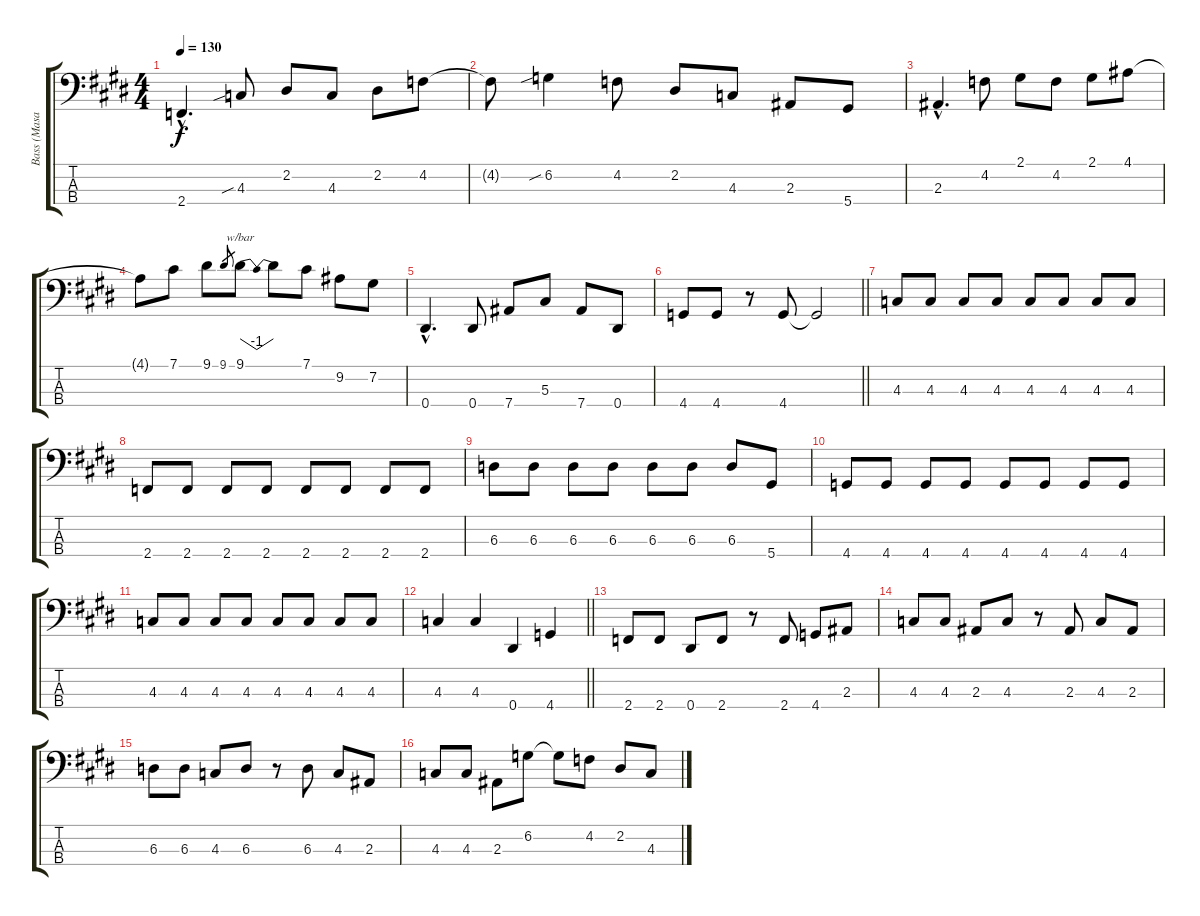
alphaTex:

\track ("Bass (Masaki)" "Bass (Masa") {instrument electricbassfinger}
\staff {score tabs}
\tuning (Gb2 Db2 Ab1 Eb1) {hide}
\ts (4 4)
\tempo 130
\clef f4
\ks e
2.4{hac}.4{d dy f} 4.3{sib}.8 2.2.8 4.3.8 2.2.8 4.2.8 |
4.2{t}.8 6.2{sib}.4 4.2.8 2.2.8 4.3.8 2.3.8 5.4.8 |
2.3{hac}.4{d} 4.2.8 2.1.8 4.2.8 2.1.8 4.1.8 |
4.1{t}.8 7.1.8 9.1.8 9.1.8{gr} 9.1.8{tbe (dip default 0 0 30 -4 60 0)} 9.1{t}.8 7.1.8 9.2.8 7.2.8 |
0.4{hac}.4{d} 0.4.8 7.4.8 5.3.8 7.4.8 0.4.8 |
\barLineRight lightlight
4.4.8 4.4.8 r.8 4.4.8 4.4{t}.2 |
4.3.8 4.3.8 4.3.8 4.3.8 4.3.8 4.3.8 4.3.8 4.3.8 |
2.4.8 2.4.8 2.4.8 2.4.8 2.4.8 2.4.8 2.4.8 2.4.8 |
6.3.8 6.3.8 6.3.8 6.3.8 6.3.8 6.3.8 6.3.8 5.4.8 |
4.4.8 4.4.8 4.4.8 4.4.8 4.4.8 4.4.8 4.4.8 4.4.8 |
4.3.8 4.3.8 4.3.8 4.3.8 4.3.8 4.3.8 4.3.8 4.3.8 |
\barLineRight lightlight
4.3.4 4.3.4 0.4.4 4.4.4 |
2.4.8 2.4.8 0.4.8 2.4.8 r.8 2.4.8 4.4.8 2.3.8 |
4.3.8 4.3.8 2.3.8 4.3.8 r.8 2.3.8 4.3.8 2.3.8 |
6.3.8 6.3.8 4.3.8 6.3.8 r.8 6.3.8 4.3.8 2.3.8 |
4.3.8 4.3.8 2.3.8 6.2.8 6.2{t}.8 4.2.8 2.2.8 4.3.8
